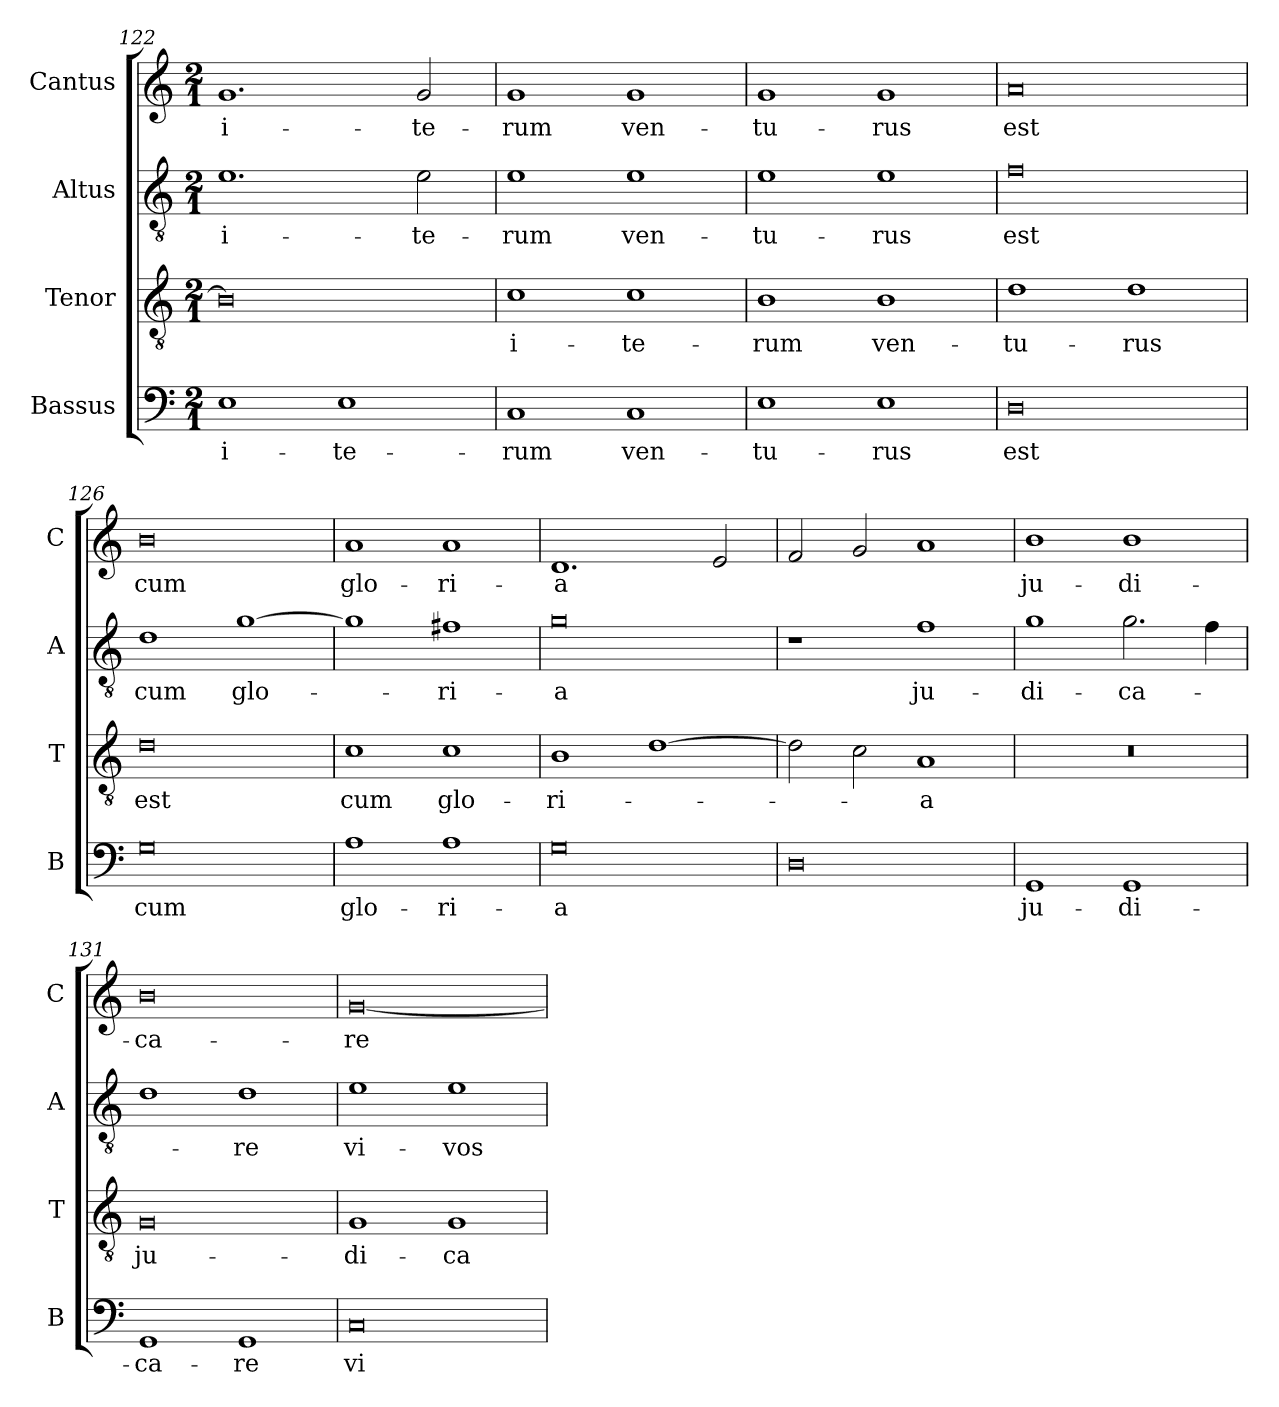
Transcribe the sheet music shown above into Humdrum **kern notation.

**kern	**text	**kern	**text	**kern	**text	**kern	**text
*part4	*part4	*part3	*part3	*part2	*part2	*part1	*part1
*staff4	*staff4	*staff3	*staff3	*staff2	*staff2	*staff1	*staff1
*I"Bassus	*	*I"Tenor	*	*I"Altus	*	*I"Cantus	*
*I'B	*	*I'T	*	*I'A	*	*I'C	*
*clefF4	*	*clefGv2	*	*clefGv2	*	*clefG2	*
*k[]	*	*k[]	*	*k[]	*	*k[]	*
*M2/1	*	*M2/1	*	*M2/1	*	*M2/1	*
=122	=122	=122	=122	=122	=122	=122	=122
1E	i-	0B]	.	1.e	i-	1.g	i-
1E	-te-	.	.	.	.	.	.
.	.	.	.	2e	-te-	2g	-te-
=123	=123	=123	=123	=123	=123	=123	=123
1C	-rum	1c	i-	1e	-rum	1g	-rum
1C	ven-	1c	-te-	1e	ven-	1g	ven-
=124	=124	=124	=124	=124	=124	=124	=124
1E	-tu-	1B	-rum	1e	-tu-	1g	-tu-
1E	-rus	1B	ven-	1e	-rus	1g	-rus
=125	=125	=125	=125	=125	=125	=125	=125
0D	est	1d	-tu-	0f	est	0a	est
.	.	1d	-rus	.	.	.	.
=126	=126	=126	=126	=126	=126	=126	=126
0G	cum	0d	est	1d	cum	0b	cum
.	.	.	.	[1g	glo-	.	.
=127	=127	=127	=127	=127	=127	=127	=127
1A	glo-	1c	cum	1g]	.	1a	glo-
1A	-ri-	1c	glo-	1f#X	-ri-	1a	-ri-
=128	=128	=128	=128	=128	=128	=128	=128
0G	-a	1B	-ri-	0g	-a	1.d	-a
.	.	[1d	.	.	.	.	.
.	.	.	.	.	.	2e	.
=129	=129	=129	=129	=129	=129	=129	=129
0D	.	2d]	.	1r	.	2f	.
.	.	2c	.	.	.	2g	.
.	.	1A	-a	1f	ju-	1a	.
=130	=130	=130	=130	=130	=130	=130	=130
1GG	ju-	0r	.	1g	-di-	1b	ju-
1GG	-di-	.	.	2.g	-ca-	1b	-di-
.	.	.	.	4f	.	.	.
=131	=131	=131	=131	=131	=131	=131	=131
1GG	-ca-	0G	ju-	1d	.	0b	-ca-
1GG	-re	.	.	1d	-re	.	.
=132	=132	=132	=132	=132	=132	=132	=132
0C	vi-	1G	-di-	1e	vi-	[0g	-re
.	.	1G	-ca-	1e	-vos	.	.
=	=	=	=	=	=	=	=
*-	*-	*-	*-	*-	*-	*-	*-
